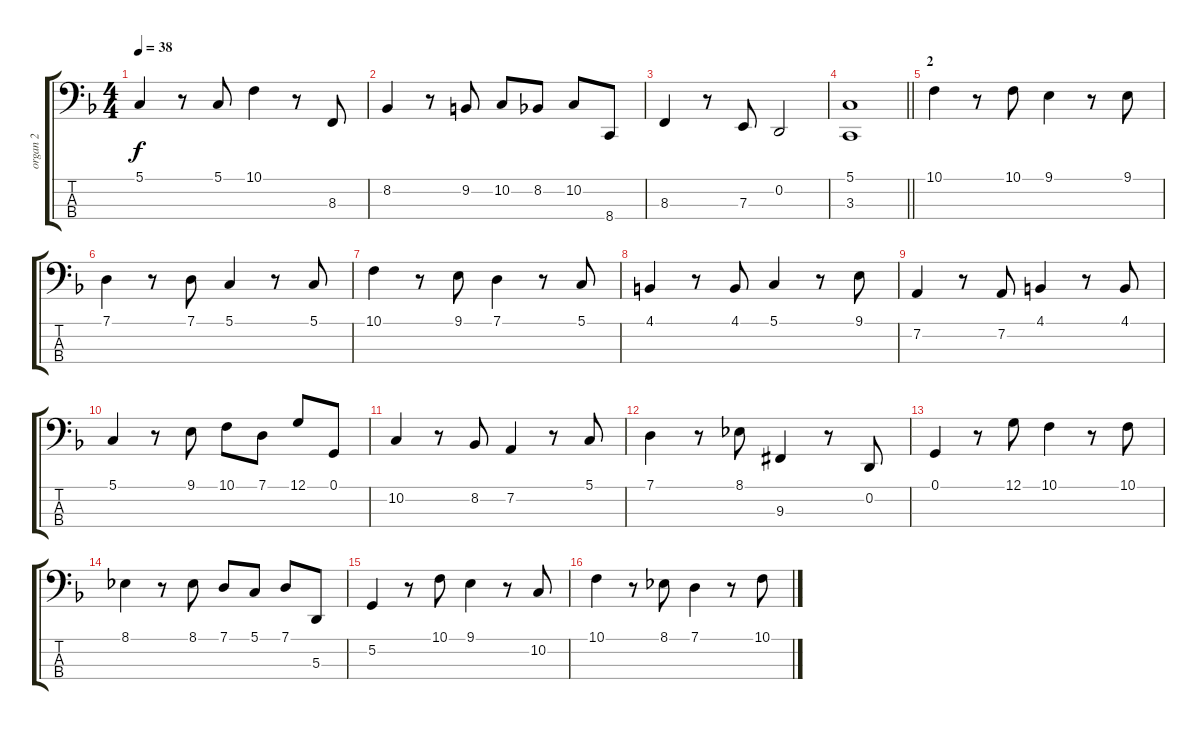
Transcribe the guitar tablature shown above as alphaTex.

\track ("organ 2" "organ 2") {instrument drawbarorgan}
\staff {score tabs}
\tuning (G2 D2 A1 E1) {hide}
\ts (4 4)
\tempo 38
\clef f4
\ks f
5.1.4{dy f} r.8 5.1.8 10.1.4 r.8 8.3.8 |
8.2.4 r.8 9.2.8 10.2.8 8.2.8 10.2.8 8.4.8 |
8.3.4 r.8 7.3.8 0.2.2 |
\barLineRight lightlight
(5.1 3.3).1 |
\section ("" "2")
10.1.4 r.8 10.1.8 9.1.4 r.8 9.1.8 |
7.1.4 r.8 7.1.8 5.1.4 r.8 5.1.8 |
10.1.4 r.8 9.1.8 7.1.4 r.8 5.1.8 |
4.1.4 r.8 4.1.8 5.1.4 r.8 9.1.8 |
7.2.4 r.8 7.2.8 4.1.4 r.8 4.1.8 |
5.1.4 r.8 9.1.8 10.1.8 7.1.8 12.1.8 0.1.8 |
10.2.4 r.8 8.2.8 7.2.4 r.8 5.1.8 |
7.1.4 r.8 8.1.8 9.3{acc #}.4 r.8 0.2.8 |
0.1.4 r.8 12.1.8 10.1.4 r.8 10.1.8 |
8.1.4 r.8 8.1.8 7.1.8 5.1.8 7.1.8 5.3.8 |
5.2.4 r.8 10.1.8 9.1.4 r.8 10.2.8 |
10.1.4 r.8 8.1.8 7.1.4 r.8 10.1.8
